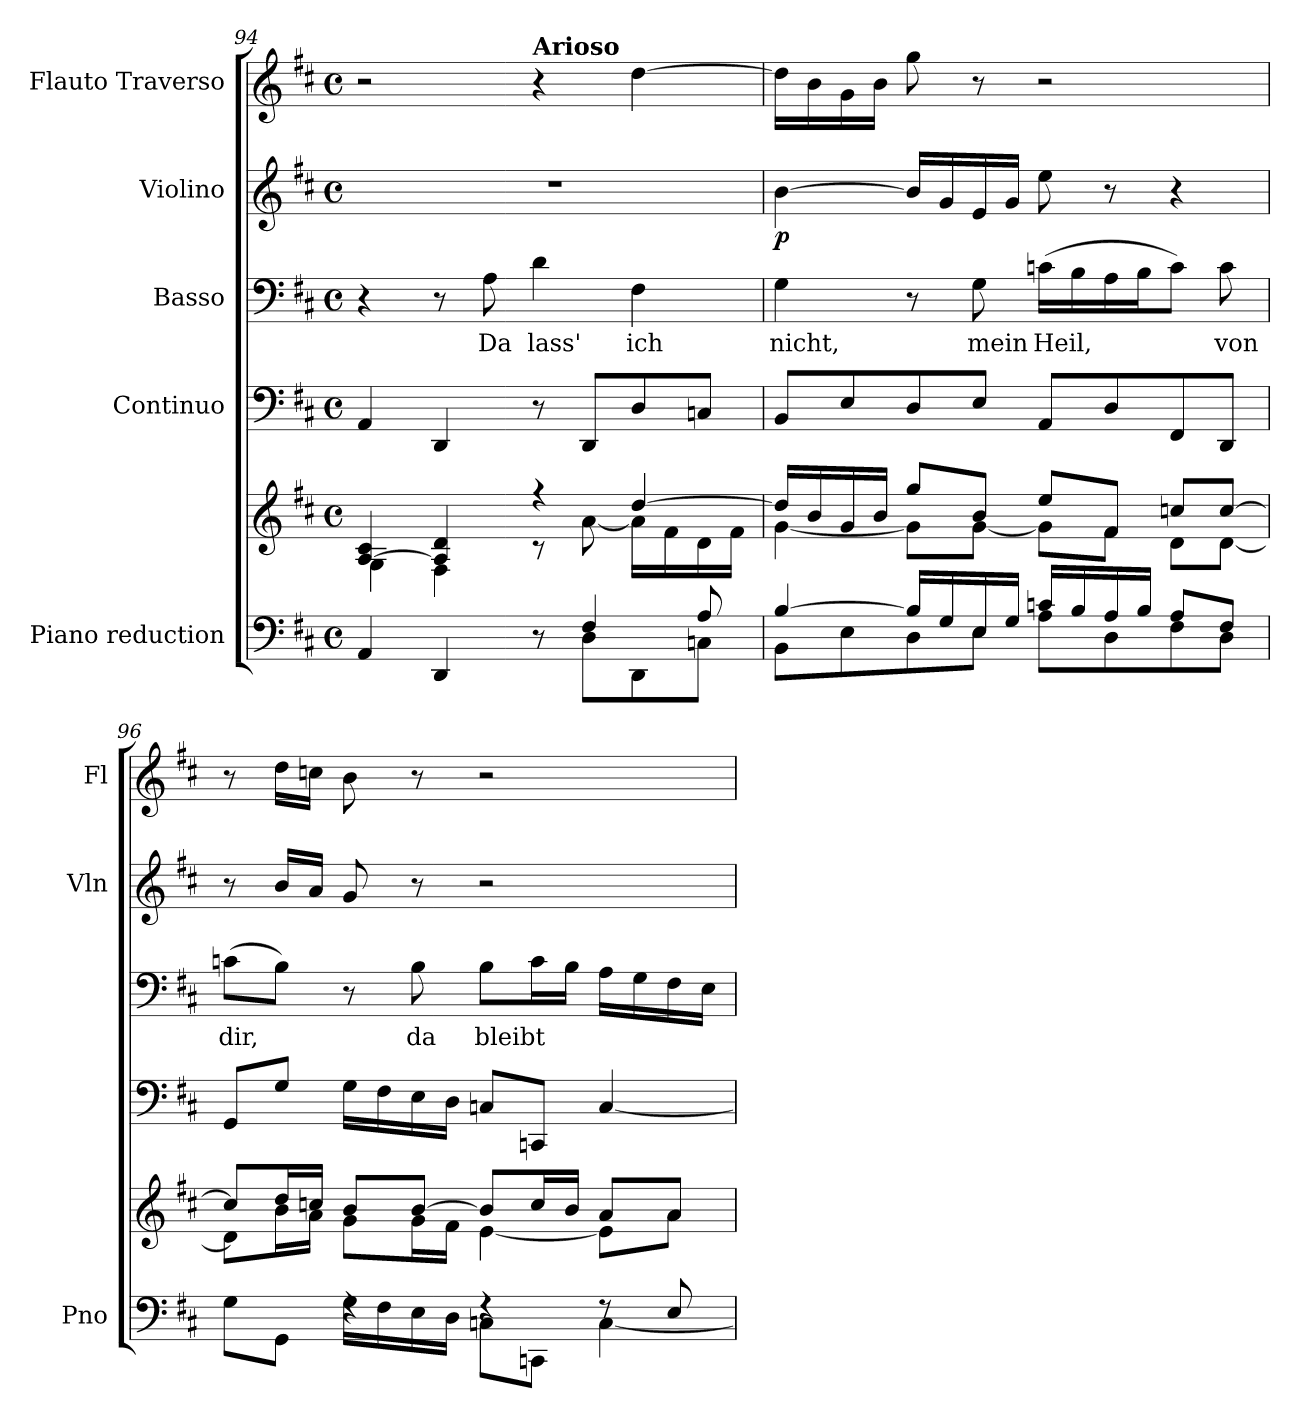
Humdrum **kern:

**kern	**kern	**kern	**kern	**text	**kern	**dynam	**kern	**dynam
*part5	*part5	*part4	*part3	*part3	*part2	*part2	*part1	*part1
*staff6	*staff5	*staff4	*staff3	*staff3	*staff2	*staff2	*staff1	*staff1
*I"Piano reduction	*	*I"Continuo	*I"Basso	*	*I"Violino	*	*I"Flauto Traverso	*
*I'Pno	*	*	*	*	*I'Vln	*	*I'Fl	*
*clefF4	*clefG2	*clefF4	*clefF4	*	*clefG2	*	*clefG2	*
*k[f#c#]	*k[f#c#]	*k[f#c#]	*k[f#c#]	*	*k[f#c#]	*	*k[f#c#]	*
*M4/4	*M4/4	*M4/4	*M4/4	*	*M4/4	*	*M4/4	*
*met(c)	*met(c)	*met(c)	*met(c)	*	*met(c)	*	*met(c)	*
=94	=94	=94	=94	=94	=94	=94	=94	=94
*^	*^	*	*	*	*	*	*	*
4AA/	2ryy	[4A/ 4c#/	4G\	4AA/	4r	.	1r	.	2r	.
4DD/	.	4A/] 4d/	4F#\	4DD/	8r	.	.	.	.	.
!	!	!	!	!	!	!LO:LY:b	!	!	!	!
.	.	.	.	.	8A\	Da	.	.	.	.
!	!	!	!	!	!	!	!	!	!LO:TX:a:B:t=Arioso	!
!	!	!	!	!	!	!LO:LY:b	!	!	!	!
8r	8ryy	4r	8r	8r	4d\	lass'	.	.	4r	.
4F#/	8D\L	.	[8a\	8DD/L	.	.	.	.	.	.
!	!	!	!	!	!	!LO:LY:b	!	!	!	!LO:DY:b
!	!	!	!	!	!	!	!	!	!	!LO:DY:n=1:b
!	!	!	!	!	!	!	!	!	!	!LO:DY:n=2:b
.	8DD\	[4dd/	16a\LL]	8D/	4F#\	ich	.	.	[4dd\	other-dynamics p other-dynamics
.	.	.	16f#\	.	.	.	.	.	.	.
8A/	8Cn\J	.	16d\	8Cn/J	.	.	.	.	.	.
.	.	.	16f#\JJ	.	.	.	.	.	.	.
!!LO:LB:g=z
=95	=95	=95	=95	=95	=95	=95	=95	=95	=95	=95
!	!	!	!	!	!	!LO:LY:b	!	!LO:DY:b	!	!
[4B/	8BB\L	16dd/LL]	[4g\	8BB/L	4G\	nicht,	[4b\	p	16dd\LL]	.
.	.	16b/	.	.	.	.	.	.	16b\	.
.	8E\	16g/	.	8E/	.	.	.	.	16g\	.
.	.	16b/JJ	.	.	.	.	.	.	16b\JJ	.
16B/LL]	8D\	8gg/L	8g\L]	8D/	8r	.	16b/LL]	.	8gg\	.
16G/	.	.	.	.	.	.	16g/	.	.	.
!	!	!	!	!	!	!LO:LY:b	!	!	!	!
16E/	8E\J	8b/J	[8g\J	8E/J	8G\	mein	16e/	.	8r	.
16G/JJ	.	.	.	.	.	.	16g/JJ	.	.	.
!	!	!	!	!	!	!LO:LY:b	!	!	!	!
16cn/LL	8A\L	8ee/L	8g\L]	8AA/L	(>16cn\LL	Heil,	8ee\	.	2r	.
16B/	.	.	.	.	16B\	.	.	.	.	.
16A/	8D\	8f#/J	8f#\J	8D/	16A\	.	8r	.	.	.
16B/JJ	.	.	.	.	16B\J	.	.	.	.	.
8A/L	8F#\	8ccn/L	8d\L	8FF#/	8c\J)	.	4r	.	.	.
!	!	!	!	!	!	!LO:LY:b	!	!	!	!
8F#/J	8D\J	[8cc/J	[8d\J	8DD/J	8c\	von	.	.	.	.
=96	=96	=96	=96	=96	=96	=96	=96	=96	=96	=96
!	!	!	!	!	!	!LO:LY:b	!	!	!	!
4rFyy	8G\L	8cc/L]	8d\L]	8GG/L	(>8cn\L	dir,	8r	.	8r	.
.	8GG\J	16dd/L	16b\L	8G/J	8B\J)	.	16b/LL	.	16dd\LL	.
.	.	16ccn/JJ	16a\JJ	.	.	.	16a/JJ	.	16ccn\JJ	.
4rF	16G\LL	8b/L	8g\L	16G\LL	8r	.	8g/	.	8b\	.
.	16F#\	.	.	16F#\	.	.	.	.	.	.
!	!	!	!	!	!	!LO:LY:b	!	!	!	!
.	16E\	[8b/J	16g\L	16E\	8B\	da	8r	.	8r	.
.	16D\JJ	.	16f#\JJ	16D\JJ	.	.	.	.	.	.
!	!	!	!	!	!	!LO:LY:b	!	!	!	!
4rF	8Cn\L	8b/L]	[4e\	8Cn/L	8B\L	bleibt	2r	.	2r	.
.	8CCn\J	16cc/L	.	8CCn/J	16c\L	.	.	.	.	.
.	.	16b/JJ	.	.	16B\JJ	.	.	.	.	.
8rF	[4C\	8a/L	8e\L]	[4C/	16A\LL	.	.	.	.	.
.	.	.	.	.	16G\	.	.	.	.	.
8E/	.	8a/J	8a\J	.	16F#\	.	.	.	.	.
.	.	.	.	.	16E\JJ	.	.	.	.	.
*v	*v	*	*	*	*	*	*	*	*	*
*	*v	*v	*	*	*	*	*	*	*
=	=	=	=	=	=	=	=	=
*-	*-	*-	*-	*-	*-	*-	*-	*-
